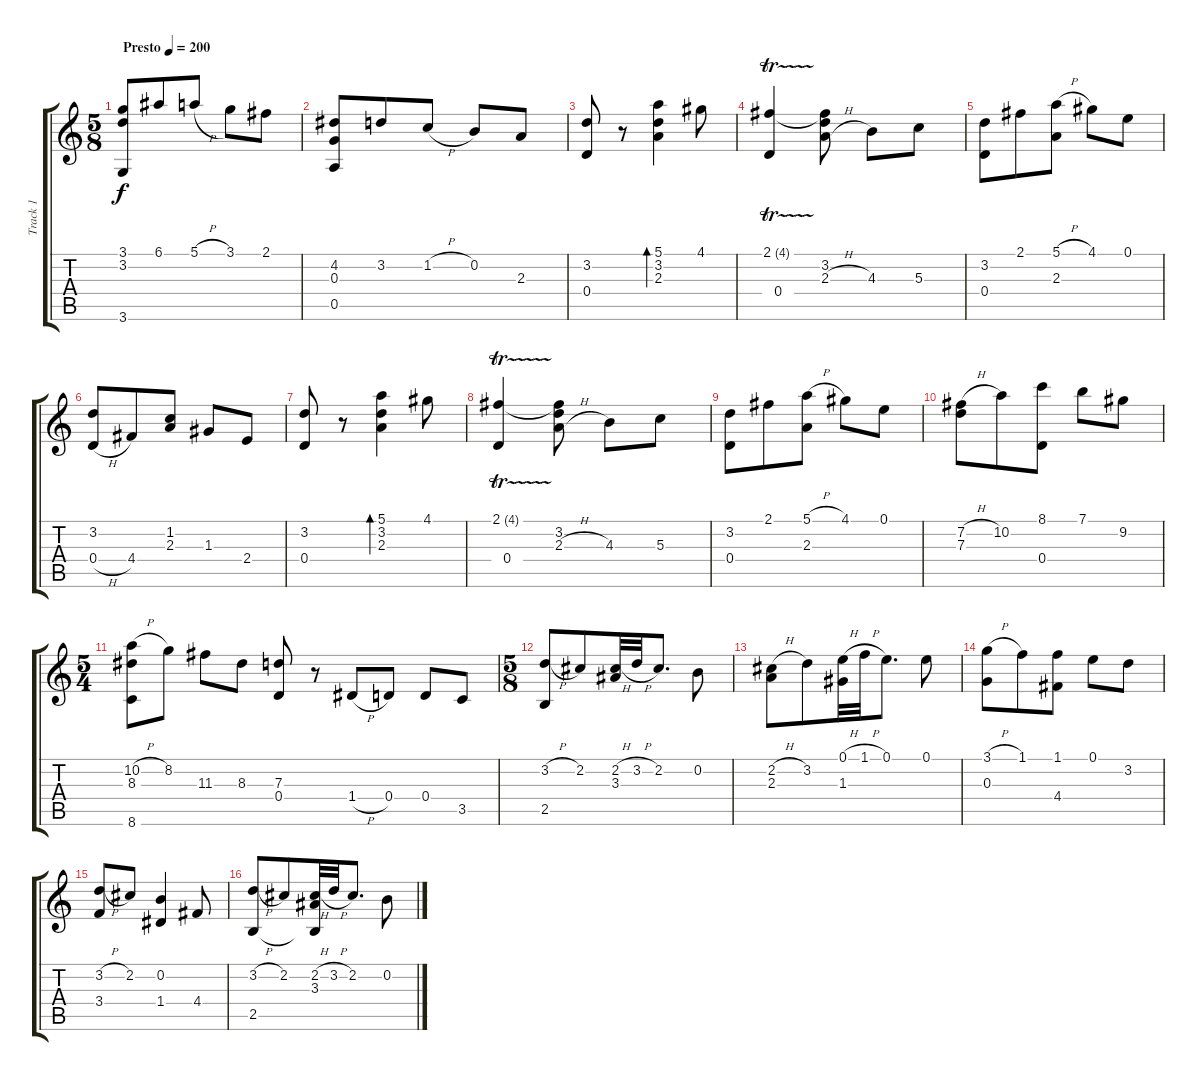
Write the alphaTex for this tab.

\track ("Track 1" "Track 1") {instrument acousticguitarnylon}
\staff {score tabs}
\tuning (E4 B3 G3 D3 A2 E2) {hide}
\ts (5 8)
\tempo (200 "Presto")
\clef g2
\ks c
(3.1 3.2 3.6).8{dy f instrument acousticguitarnylon} 6.1.8 5.1{h}.8 3.1.8 2.1.8 |
(4.2 0.3 0.5).8 3.2.8 1.2{h}.8 0.2.8 2.3.8 |
(3.2 0.4).8 r.8 (5.1 3.2 2.3).4{bd 120} 4.1.8 |
(2.1{tr (4 16)} 0.4).4 (2.1{t} 3.2 2.3{h}).8 4.3.8 5.3.8 |
(3.2 0.4).8 2.1.8 (5.1{h} 2.3).8 4.1.8 0.1.8 |
(3.2 0.4{h}).8 4.4.8 (1.2 2.3).8 1.3.8 2.4.8 |
(3.2 0.4).8 r.8 (5.1 3.2 2.3).4{bd 120} 4.1.8 |
(2.1{tr (4 16)} 0.4).4 (2.1{t} 3.2 2.3{h}).8 4.3.8 5.3.8 |
(3.2 0.4).8 2.1.8 (5.1{h} 2.3).8 4.1.8 0.1.8 |
(7.2{h} 7.3).8 10.2.8 (8.1 0.4).8 7.1.8 9.2.8 |
\ts (5 4)
(10.2{h} 8.3 8.6).8 8.2.8 11.3.8 8.3.8 (7.3 0.4).8 r.8 1.4{h}.8 0.4.8 0.4.8 3.5.8 |
\ts (5 8)
(3.2{h} 2.5).8 2.2.8 (2.2{h} 3.3).32 3.2{h}.32 2.2.8{d} 0.2.8 |
(2.2{h} 2.3).8 3.2.8 (0.1{h} 1.3).32 1.1{h}.32 0.1.8{d} 0.1.8 |
(3.1{h} 0.3).8 1.1.8 (1.1 4.4).8 0.1.8 3.2.8 |
(3.2{h} 3.4).8 2.2.8 (0.2 1.4).4 4.4.8 |
(3.2{h} 2.5).8 2.2.8 (2.2{h} 3.3 2.5{t}).32 3.2{h}.32 2.2.8{d} 0.2.8
